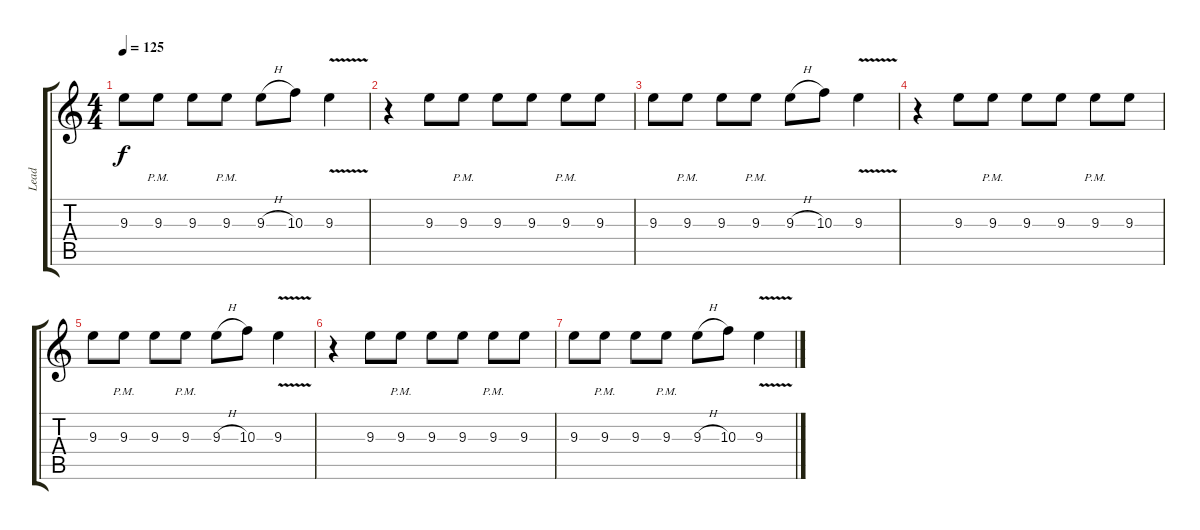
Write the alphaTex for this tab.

\track ("Lead" "Lead") {instrument distortionguitar}
\staff {score tabs}
\tuning (E4 B3 G3 D3 A2 E2) {hide}
\ts (4 4)
\tempo 125
\clef g2
\ks c
9.3.8{dy f} 9.3{pm}.8 9.3.8 9.3{pm}.8 9.3{h}.8 10.3.8 9.3{v}.4 |
r.4{volume 9 balance 14 instrument electricguitarclean} 9.3.8 9.3{pm}.8 9.3.8 9.3.8 9.3{pm}.8 9.3.8 |
9.3.8 9.3{pm}.8 9.3.8 9.3{pm}.8 9.3{h}.8 10.3.8 9.3{v}.4 |
r.4{volume 9 balance 14 instrument electricguitarclean} 9.3.8 9.3{pm}.8 9.3.8 9.3.8 9.3{pm}.8 9.3.8 |
9.3.8 9.3{pm}.8 9.3.8 9.3{pm}.8 9.3{h}.8 10.3.8 9.3{v}.4 |
r.4{volume 9 balance 14 instrument electricguitarclean} 9.3.8 9.3{pm}.8 9.3.8 9.3.8 9.3{pm}.8 9.3.8 |
9.3.8 9.3{pm}.8 9.3.8 9.3{pm}.8 9.3{h}.8 10.3.8 9.3{v}.4
